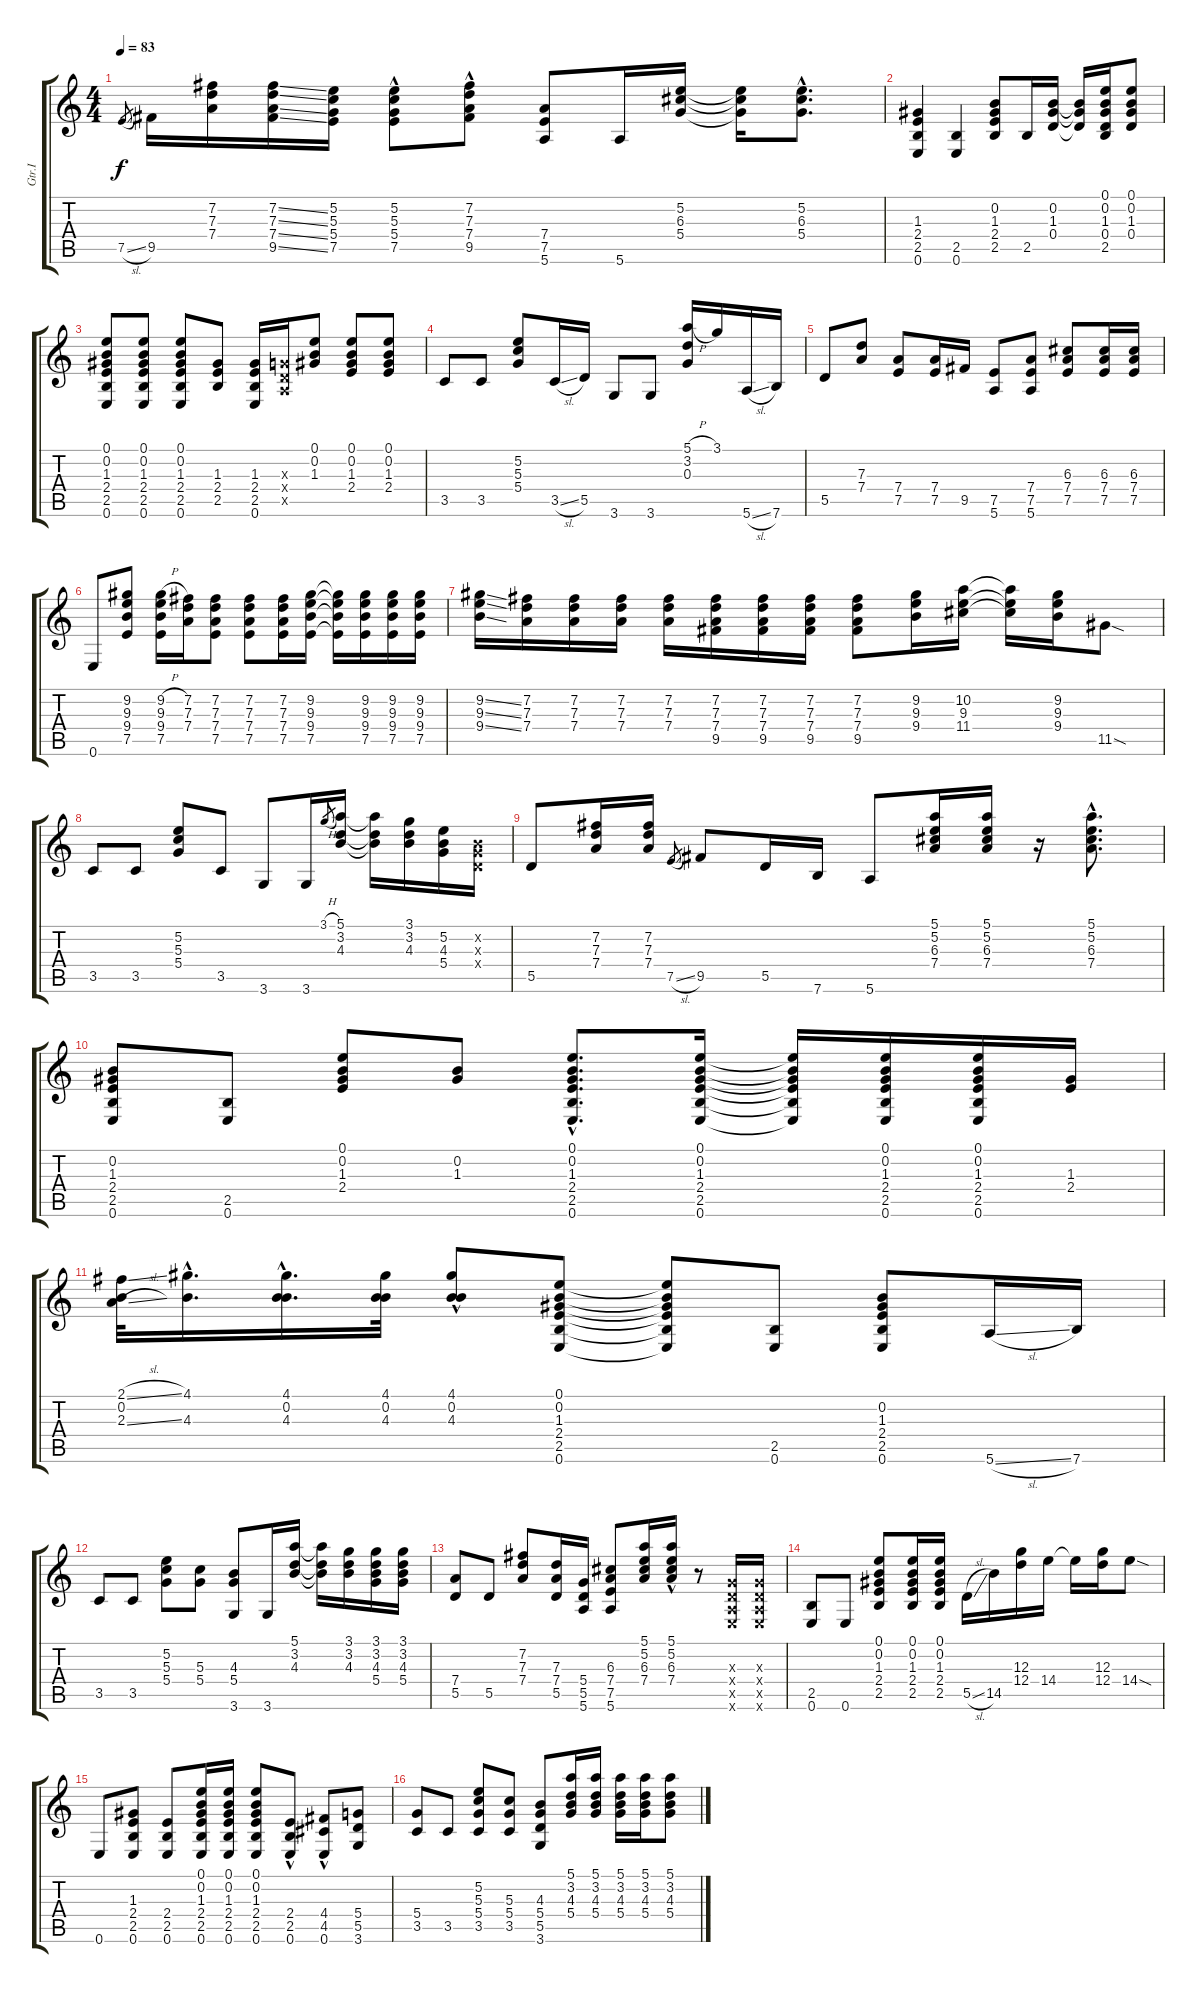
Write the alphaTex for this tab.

\track ("Gtr.I" "Gtr.I") {instrument overdrivenguitar}
\staff {score tabs}
\tuning (E4 B3 G3 D3 A2 E2) {hide}
\ts (4 4)
\tempo 83
\clef g2
\ks c
7.5{sl}.8{gr dy f} 9.5.16 (7.2 7.3 7.4).16 (7.2{ss} 7.3{ss} 7.4{ss} 9.5{ss}).16 (5.2 5.3 5.4 7.5).16 (5.2{hac} 5.3 5.4 7.5).8 (7.2{hac} 7.3 7.4 9.5).8 (7.4 7.5 5.6).8 5.6.16 (5.2 6.3 5.4).16 (5.2{t} 6.3{t} 5.4{t}).16 (5.2{hac} 6.3{hac} 5.4{hac}).8{d} |
(1.3 2.4 2.5 0.6).4 (2.5 0.6).4 (0.2 1.3 2.4 2.5).8 2.5.16 (0.2 1.3 0.4).16 (0.2{t} 1.3{t} 0.4{t}).16 (0.1 0.2 1.3 0.4 2.5).16 (0.1 0.2 1.3 0.4).8 |
(0.1 0.2 1.3 2.4 2.5 0.6).8 (0.1 0.2 1.3 2.4 2.5 0.6).8 (0.1 0.2 1.3 2.4 2.5 0.6).8 (1.3 2.4 2.5).8 (1.3 2.4 2.5 0.6).16 (0.3{x} 0.4{x} 0.5{x}).16 (0.1 0.2 1.3).8 (0.1 0.2 1.3 2.4).8 (0.1 0.2 1.3 2.4).8 |
3.5.8 3.5.8 (5.2 5.3 5.4).8 3.5{sl}.16 5.5.16 3.6.8 3.6.8 (5.1{h} 3.2 0.3).16 3.1.16 5.6{sl}.16 7.6.16 |
5.5.8 (7.3 7.4).8 (7.4 7.5).8 (7.4 7.5).16 9.5.16 (7.5 5.6).8 (7.4 7.5 5.6).8 (6.3 7.4 7.5).8 (6.3 7.4 7.5).16 (6.3 7.4 7.5).16 |
0.6.8 (9.2 9.3 9.4 7.5).8 (9.2{h} 9.3 9.4 7.5).16 (7.2 7.3 7.4).16 (7.2 7.3 7.4 7.5).8 (7.2 7.3 7.4 7.5).8 (7.2 7.3 7.4 7.5).16 (9.2 9.3 9.4 7.5).16 (9.2{t} 9.3{t} 9.4{t} 7.5{t}).16 (9.2 9.3 9.4 7.5).16 (9.2 9.3 9.4 7.5).16 (9.2 9.3 9.4 7.5).16 |
(9.2{ss} 9.3{ss} 9.4{ss}).16 (7.2 7.3 7.4).16 (7.2 7.3 7.4).16 (7.2 7.3 7.4).16 (7.2 7.3 7.4).16 (7.2 7.3 7.4 9.5).16 (7.2 7.3 7.4 9.5).16 (7.2 7.3 7.4 9.5).16 (7.2 7.3 7.4 9.5).8 (9.2 9.3 9.4).16 (10.2 9.3 11.4).16 (10.2{t} 9.3{t} 11.4{t}).16 (9.2 9.3 9.4).16 11.5{sod}.8 |
3.5.8 3.5.8 (5.2 5.3 5.4).8 3.5.8 3.6.8 3.6.16 3.1{h}.8{gr} (5.1 3.2 4.3).16 (5.1{t} 3.2{t} 4.3{t}).16 (3.1 3.2 4.3).16 (5.2 4.3 5.4).16 (0.2{x} 0.3{x} 0.4{x}).16 |
5.5.8 (7.2 7.3 7.4).16 (7.2 7.3 7.4).16 7.5{sl}.8{gr} 9.5.8 5.5.16 7.6.16 5.6.8 (5.1 5.2 6.3 7.4).16 (5.1 5.2 6.3 7.4).16 r.16 (5.1{hac} 5.2{hac} 6.3{hac} 7.4{hac}).8{d} |
(0.2 1.3 2.4 2.5 0.6).8 (2.5 0.6).8 (0.1 0.2 1.3 2.4).8 (0.2 1.3).8 (0.1{hac} 0.2{hac} 1.3{hac} 2.4{hac} 2.5{hac} 0.6{hac}).8{d} (0.1 0.2 1.3 2.4 2.5 0.6).16 (0.1{t} 0.2{t} 1.3{t} 2.4{t} 2.5{t} 0.6{t}).16 (0.1 0.2 1.3 2.4 2.5 0.6).16 (0.1 0.2 1.3 2.4 2.5 0.6).16 (1.3 2.4).16 |
(2.1{sl} 0.2 2.3{sl}).32 (4.1{hac} 4.3{hac}).16{d} (4.1{hac} 0.2{hac} 4.3{hac}).16{d} (4.1 0.2 4.3).32 (4.1{hac} 0.2 4.3).8 (0.1 0.2 1.3 2.4 2.5 0.6).8 (0.1{t} 0.2{t} 1.3{t} 2.4{t} 2.5{t} 0.6{t}).8 (2.5 0.6).8 (0.2 1.3 2.4 2.5 0.6).8 5.6{sl}.16 7.6.16 |
3.5.8 3.5.8 (5.2 5.3 5.4).8 (5.3 5.4).8 (4.3 5.4 3.6).8 3.6.16 (5.1 3.2 4.3).16 (5.1{t} 3.2{t} 4.3{t}).16 (3.1 3.2 4.3).16 (3.1 3.2 4.3 5.4).16 (3.1 3.2 4.3 5.4).16 |
(7.4 5.5).8 5.5.8 (7.2 7.3 7.4).8 (7.3 7.4 5.5).16 (5.4 5.5 5.6).16 (6.3 7.4 7.5 5.6).8 (5.1 5.2 6.3 7.4).16 (5.1 5.2 6.3 7.4{hac}).16 r.8 (0.3{x} 0.4{x} 0.5{x} 0.6{x}).16 (0.3{x} 0.4{x} 0.5{x} 0.6{x}).16 |
(2.5 0.6).8 0.6.8 (0.1 0.2 1.3 2.4 2.5).8 (0.1 0.2 1.3 2.4 2.5).16 (0.1 0.2 1.3 2.4 2.5).16 5.5{sl}.16 14.5.16 (12.3 12.4).16 14.4.16 14.4{t}.16 (12.3 12.4).16 14.4{sod}.8 |
0.6.8 (1.3 2.4 2.5 0.6).8 (2.4 2.5 0.6).8 (0.1 0.2 1.3 2.4 2.5 0.6).16 (0.1 0.2 1.3 2.4 2.5 0.6).16 (0.1 0.2 1.3 2.4 2.5 0.6).8 (2.4 2.5 0.6{hac}).8 (4.4 4.5 0.6{hac}).8 (5.4 5.5 3.6).8 |
(5.4 3.5).8 3.5.8 (5.2 5.3 5.4 3.5).8 (5.3 5.4 3.5).8 (4.3 5.4 5.5 3.6).8 (5.1 3.2 4.3 5.4).16 (5.1 3.2 4.3 5.4).16 (5.1 3.2 4.3 5.4).16 (5.1 3.2 4.3 5.4).16 (5.1 3.2 4.3 5.4).8
